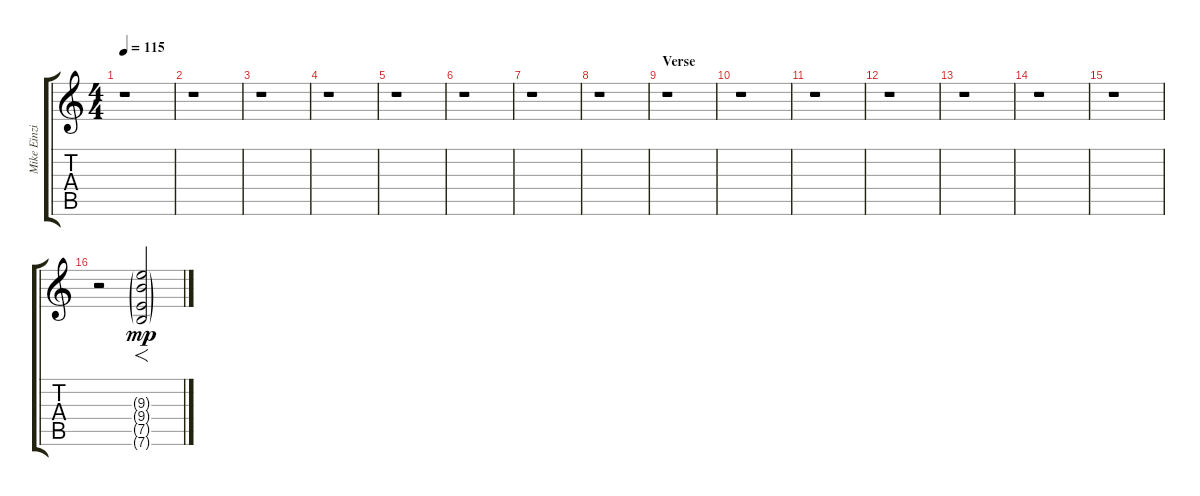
\track ("Mike Einziger - Distorsion Guitar" "Mike Einzi") {instrument distortionguitar}
\staff {score tabs}
\tuning (E4 B3 G3 D3 A2 E2) {hide}
\ts (4 4)
\tempo 115
\clef g2
\ks c
r.1{dy f} |
r.1 |
r.1 |
r.1 |
r.1 |
r.1 |
r.1 |
r.1 |
\section ("" "Verse")
r.1 |
r.1 |
r.1 |
r.1 |
r.1 |
r.1 |
r.1 |
r.2 (9.3{g} 9.4{g} 7.5{g} 7.6{g}).2{f dy mp}
